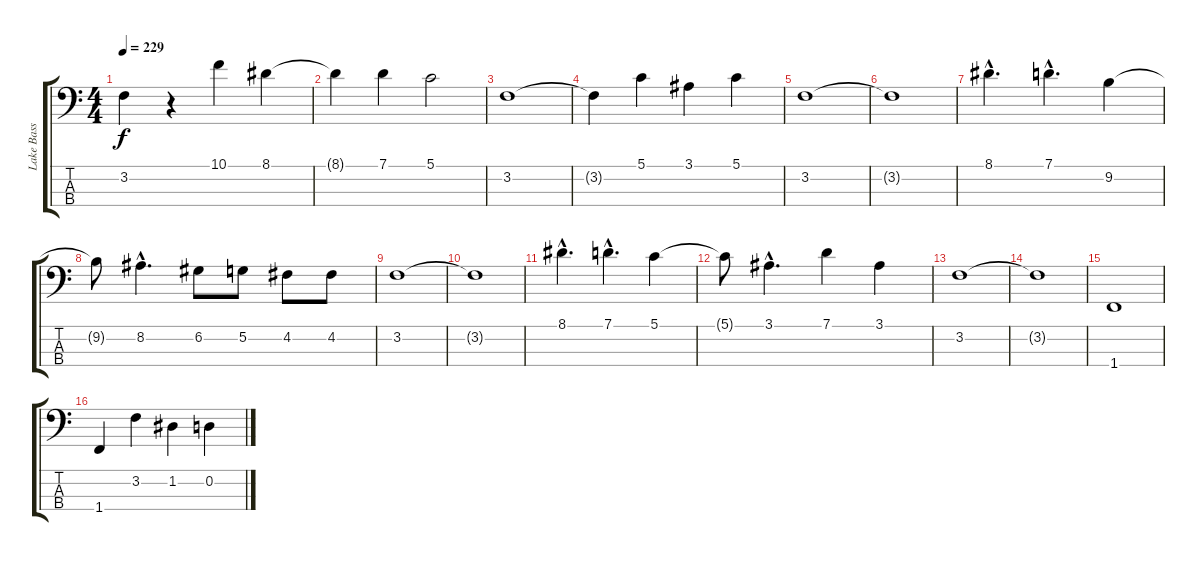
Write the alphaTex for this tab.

\track ("Lake Bass" "Lake Bass") {instrument electricbasspick}
\staff {score tabs}
\tuning (G2 D2 A1 E1) {hide}
\ts (4 4)
\tempo 229
\clef f4
\ks c
3.2.4{dy f} r.4 10.1.4 8.1.4 |
8.1{t}.4 7.1.4 5.1.2 |
3.2.1 |
3.2{t}.4 5.1.4 3.1.4 5.1.4 |
3.2.1 |
3.2{t}.1 |
8.1{hac}.4{d} 7.1{hac}.4{d} 9.2.4 |
9.2{t}.8 8.2{hac}.4{d} 6.2.8 5.2.8 4.2.8 4.2.8 |
3.2.1 |
3.2{t}.1 |
8.1{hac}.4{d} 7.1{hac}.4{d} 5.1.4 |
5.1{t}.8 3.1{hac}.4{d} 7.1.4 3.1.4 |
3.2.1 |
3.2{t}.1 |
1.4.1 |
1.4.4 3.2.4 1.2.4 0.2.4
